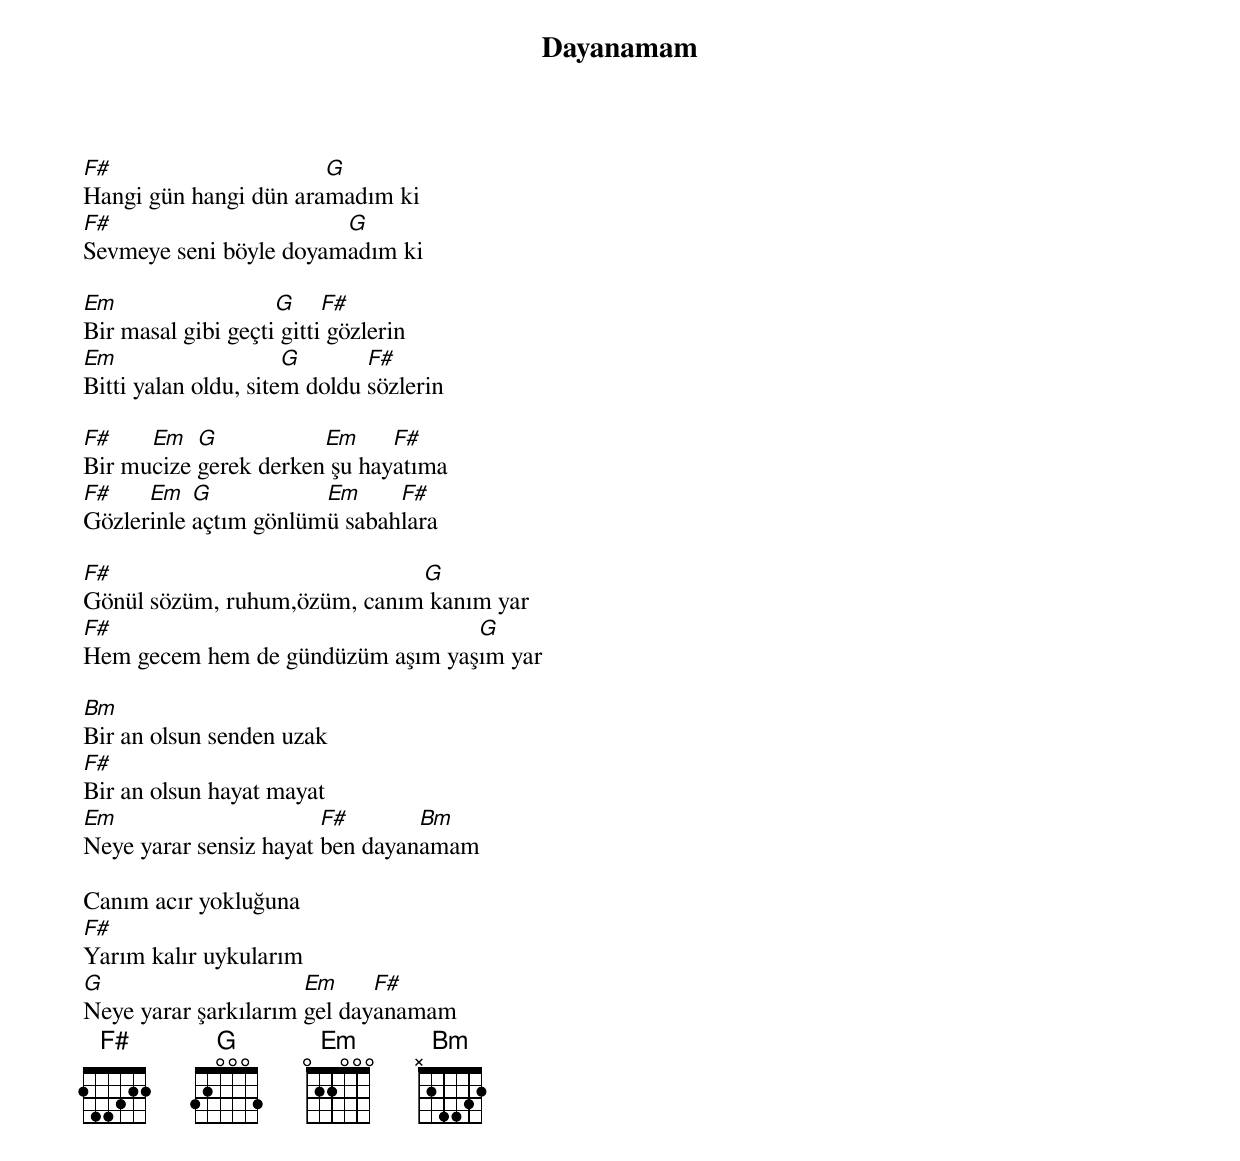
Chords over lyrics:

{title: Dayanamam}
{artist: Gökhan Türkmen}

F#                     G
Hangi gün hangi dün aramadım ki
F#                      G
Sevmeye seni böyle doyamadım ki

Em                  G     F#
Bir masal gibi geçti gitti gözlerin
Em                    G       F#
Bitti yalan oldu, sitem doldu sözlerin

F#    Em   G           Em     F#
Bir mucize gerek derken şu hayatıma
F#    Em   G           Em     F#
Gözlerinle açtım gönlümü sabahlara

F#                            G
Gönül sözüm, ruhum,özüm, canım kanım yar
F#                                G
Hem gecem hem de gündüzüm aşım yaşım yar

Bm
Bir an olsun senden uzak
F#
Bir an olsun hayat mayat
Em                      F#       Bm
Neye yarar sensiz hayat ben dayanamam

Canım acır yokluğuna
F#
Yarım kalır uykularım
G                     Em     F#
Neye yarar şarkılarım gel dayanamam
